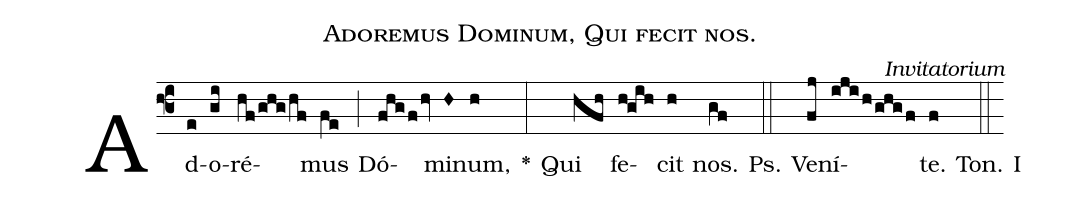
name:Adoremus Dominum, Qui fecit nos.;
office-part:Antiphona;
commentary:Invitatorium;
%%
annotation: Invit.;
annotation: Ton. I
%%
(f3) Ad(e)o(gi)ré(hf/ghg/hf)mus(fe) (;) Dó(fhgfhv)mi(H)num,(h) <v>*</v>(:) Qui(hfh) fe(h!gih)cit(h) nos.(gf) Ps.(::) Ve(fj)ní(ijih/ghgf)te.(f) Ton. I(::)
